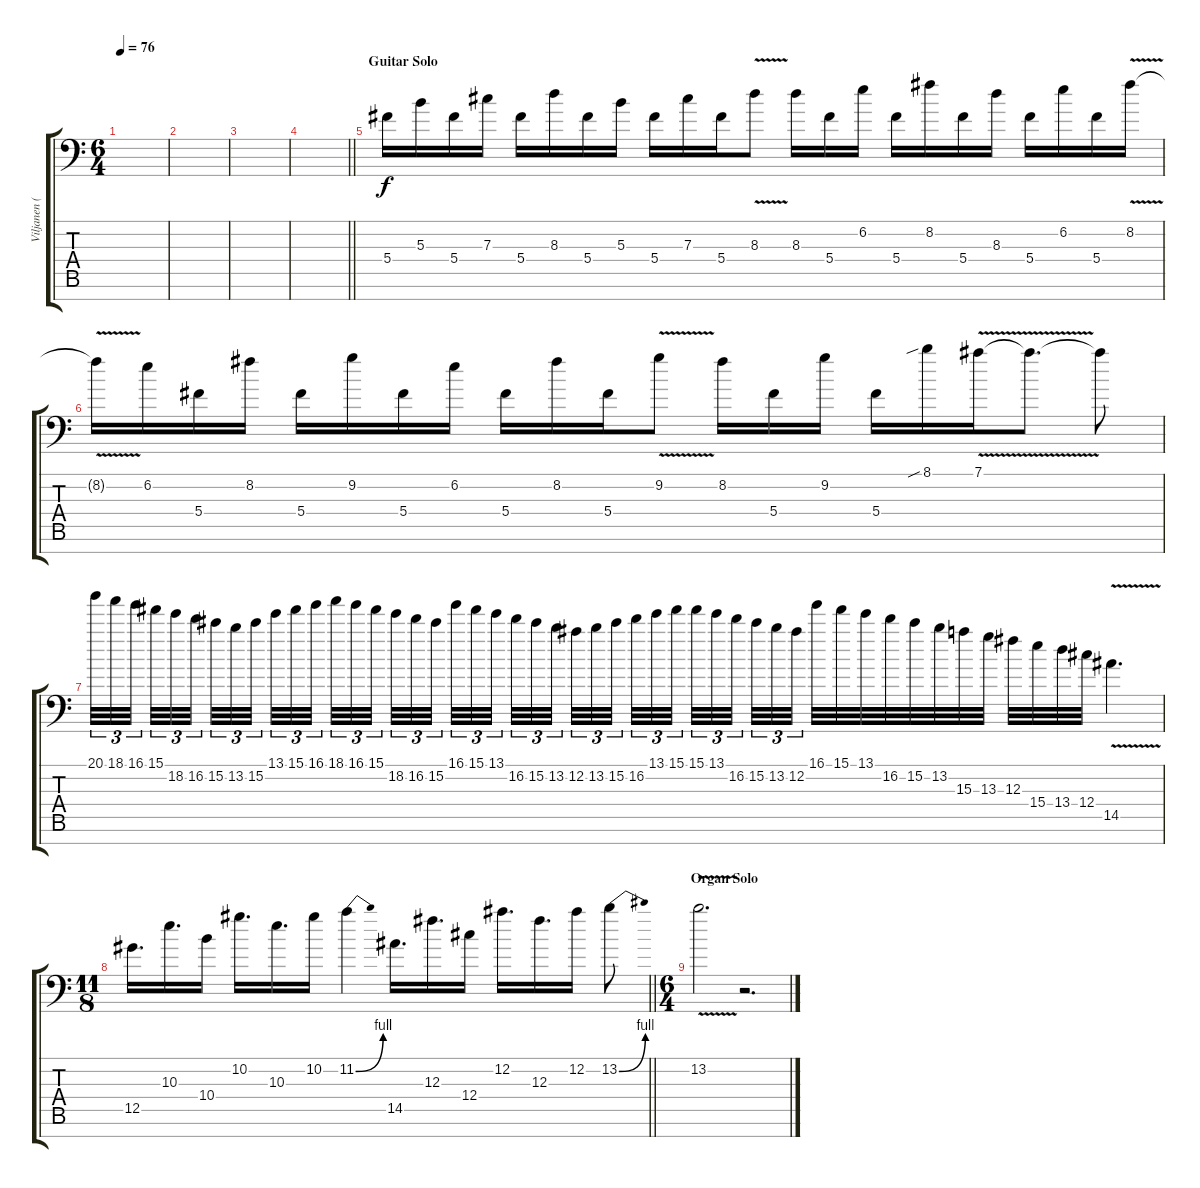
\track ("Viljanen (Lead Guitar)" "Viljanen (") {instrument distortionguitar}
\staff {score tabs}
\tuning (Eb4 Bb3 Gb3 Db3 Ab2 Eb2 Bb1) {hide}
\ts (6 4)
\tempo 76
\clef f4
\ks c
|
|
|
\barLineRight lightlight
|
\section ("" "Guitar Solo")
5.4.16 5.3.16 5.4.16 7.3.16 5.4.16 8.3.16 5.4.16 5.3.16 5.4.16 7.3.16 5.4.16 8.3{v}.8 8.3.16 5.4.16 6.2.16 5.4.16 8.2.16 5.4.16 8.3.16 5.4.16 6.2.16 5.4.16 8.2{v}.16 |
8.2{t}.16 6.2.16 5.4.16 8.2.16 5.4.16 9.2.16 5.4.16 6.2.16 5.4.16 8.2.16 5.4.16 9.2{v}.8 8.2.16 5.4.16 9.2.16 5.4.16 8.1{sib}.16 7.1{v}.16 7.1{t}.8{d} 7.1{t}.8 |
20.1.32{tu (3 2)} 18.1.32{tu (3 2)} 16.1.32{tu (3 2) beam splitsecondary} 15.1.32{tu (3 2)} 18.2.32{tu (3 2)} 16.2.32{tu (3 2) beam splitsecondary} 15.2.32{tu (3 2)} 13.2.32{tu (3 2)} 15.2.32{tu (3 2) beam splitsecondary} 13.1.32{tu (3 2)} 15.1.32{tu (3 2)} 16.1.32{tu (3 2) beam splitsecondary} 18.1.32{tu (3 2)} 16.1.32{tu (3 2)} 15.1.32{tu (3 2) beam splitsecondary} 18.2.32{tu (3 2)} 16.2.32{tu (3 2)} 15.2.32{tu (3 2) beam splitsecondary} 16.1.32{tu (3 2)} 15.1.32{tu (3 2)} 13.1.32{tu (3 2) beam splitsecondary} 16.2.32{tu (3 2)} 15.2.32{tu (3 2)} 13.2.32{tu (3 2) beam splitsecondary} 12.2.32{tu (3 2)} 13.2.32{tu (3 2)} 15.2.32{tu (3 2) beam splitsecondary} 16.2.32{tu (3 2)} 13.1.32{tu (3 2)} 15.1.32{tu (3 2) beam splitsecondary} 15.1.32{tu (3 2)} 13.1.32{tu (3 2)} 16.2.32{tu (3 2) beam splitsecondary} 15.2.32{tu (3 2)} 13.2.32{tu (3 2)} 12.2.32{tu (3 2)} 16.1.32 15.1.32 13.1.32 16.2.32 15.2.32 13.2.32 15.3.32 13.3.32 12.3.32 15.4.32 13.4.32 12.4.32 14.5{v}.4{d} |
\ts (11 8)
\barLineRight lightlight
12.5.16{d} 10.3.16{d} 10.4.16 10.2.16{d} 10.3.16{d} 10.2.16 11.2{be (bend 0 0 60 4)}.4 14.5.16{d} 12.3.16{d} 12.4.16 12.2.16{d} 12.3.16{d} 12.2.16 13.2{be (bend 0 0 60 4)}.8 |
\ts (6 4)
\section ("" "Organ Solo")
13.2{v}.2{d} r.2{d}
